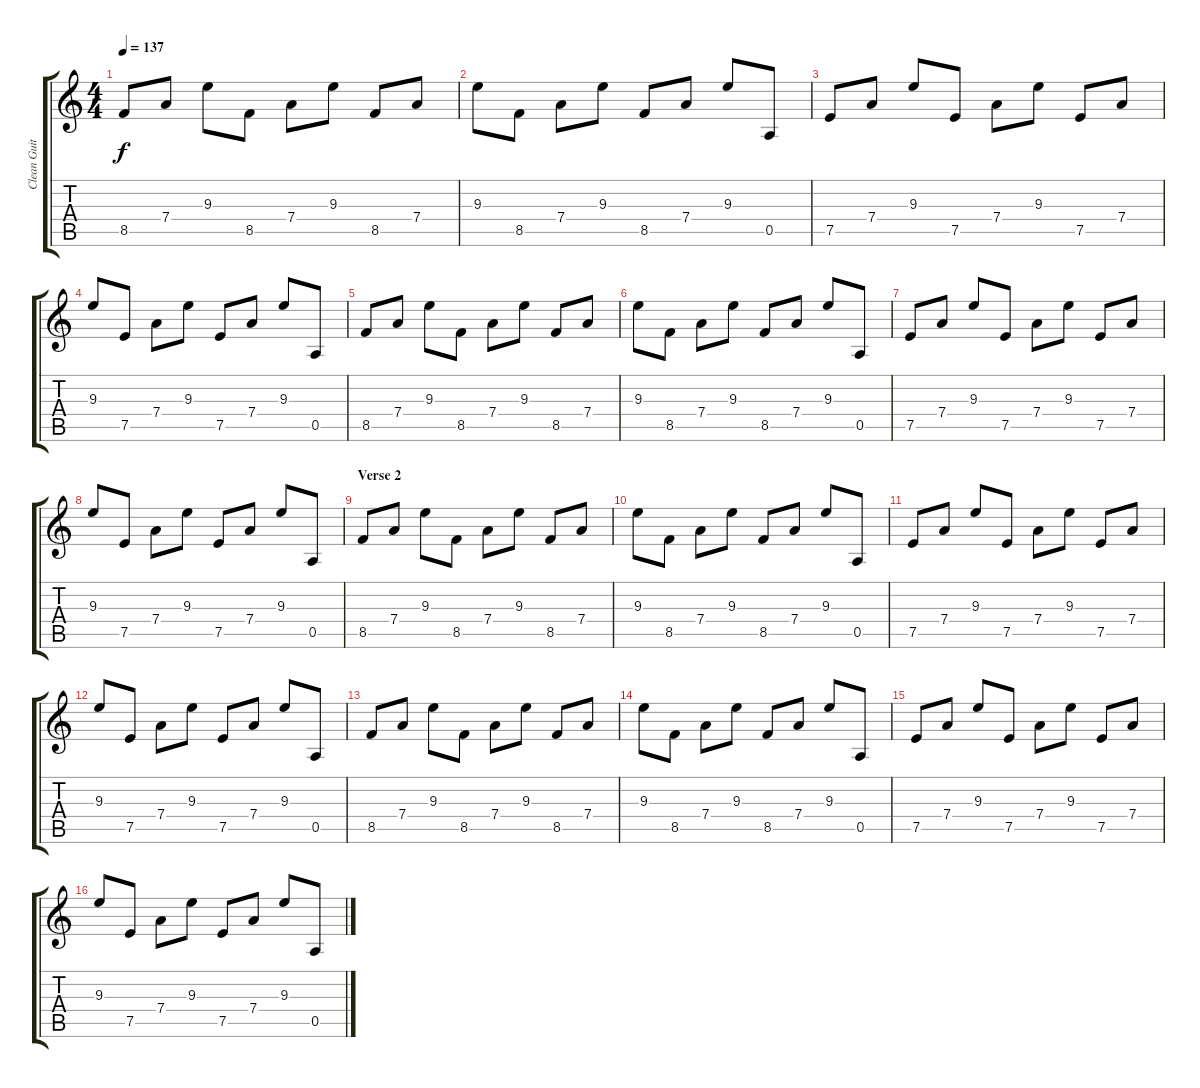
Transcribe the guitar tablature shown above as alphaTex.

\track ("Clean Guitar" "Clean Guit") {instrument electricguitarclean}
\staff {score tabs}
\tuning (E4 B3 G3 D3 A2 E2) {hide}
\ts (4 4)
\tempo 137
\clef g2
\ks c
8.5.8{dy f} 7.4.8 9.3.8 8.5.8 7.4.8 9.3.8 8.5.8 7.4.8 |
9.3.8 8.5.8 7.4.8 9.3.8 8.5.8 7.4.8 9.3.8 0.5.8 |
7.5.8 7.4.8 9.3.8 7.5.8 7.4.8 9.3.8 7.5.8 7.4.8 |
9.3.8 7.5.8 7.4.8 9.3.8 7.5.8 7.4.8 9.3.8 0.5.8 |
8.5.8 7.4.8 9.3.8 8.5.8 7.4.8 9.3.8 8.5.8 7.4.8 |
9.3.8 8.5.8 7.4.8 9.3.8 8.5.8 7.4.8 9.3.8 0.5.8 |
7.5.8 7.4.8 9.3.8 7.5.8 7.4.8 9.3.8 7.5.8 7.4.8 |
9.3.8 7.5.8 7.4.8 9.3.8 7.5.8 7.4.8 9.3.8 0.5.8 |
\section ("" "Verse 2")
8.5.8 7.4.8 9.3.8 8.5.8 7.4.8 9.3.8 8.5.8 7.4.8 |
9.3.8 8.5.8 7.4.8 9.3.8 8.5.8 7.4.8 9.3.8 0.5.8 |
7.5.8 7.4.8 9.3.8 7.5.8 7.4.8 9.3.8 7.5.8 7.4.8 |
9.3.8 7.5.8 7.4.8 9.3.8 7.5.8 7.4.8 9.3.8 0.5.8 |
8.5.8 7.4.8 9.3.8 8.5.8 7.4.8 9.3.8 8.5.8 7.4.8 |
9.3.8 8.5.8 7.4.8 9.3.8 8.5.8 7.4.8 9.3.8 0.5.8 |
7.5.8 7.4.8 9.3.8 7.5.8 7.4.8 9.3.8 7.5.8 7.4.8 |
9.3.8 7.5.8 7.4.8 9.3.8 7.5.8 7.4.8 9.3.8 0.5.8
